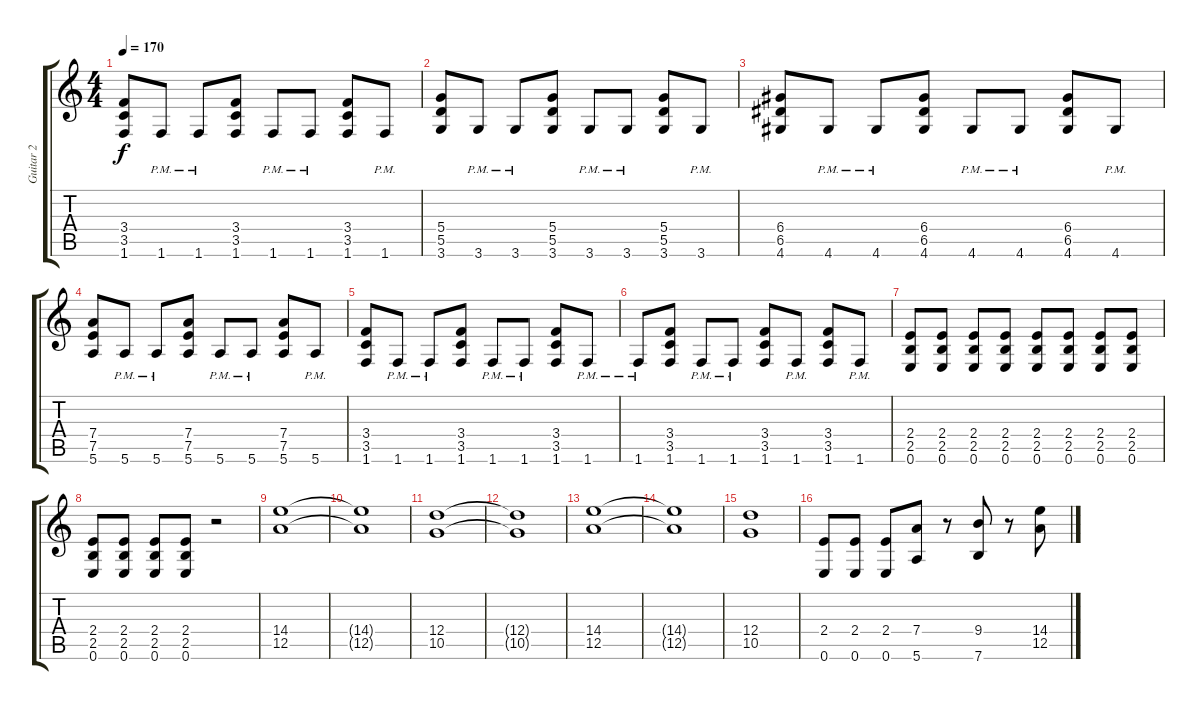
\track ("Guitar 2" "Guitar 2") {instrument distortionguitar}
\staff {score tabs}
\tuning (E4 B3 G3 D3 A2 E2) {hide}
\ts (4 4)
\tempo 170
\clef g2
\ks c
(3.4 3.5 1.6).8{dy f} 1.6{pm}.8 1.6{pm}.8 (3.4 3.5 1.6).8 1.6{pm}.8 1.6{pm}.8 (3.4 3.5 1.6).8 1.6{pm}.8 |
(5.4 5.5 3.6).8 3.6{pm}.8 3.6{pm}.8 (5.4 5.5 3.6).8 3.6{pm}.8 3.6{pm}.8 (5.4 5.5 3.6).8 3.6{pm}.8 |
(6.4 6.5 4.6).8 4.6{pm}.8 4.6{pm}.8 (6.4 6.5 4.6).8 4.6{pm}.8 4.6{pm}.8 (6.4 6.5 4.6).8 4.6{pm}.8 |
(7.4 7.5 5.6).8 5.6{pm}.8 5.6{pm}.8 (7.4 7.5 5.6).8 5.6{pm}.8 5.6{pm}.8 (7.4 7.5 5.6).8 5.6{pm}.8 |
(3.4 3.5 1.6).8 1.6{pm}.8 1.6{pm}.8 (3.4 3.5 1.6).8 1.6{pm}.8 1.6{pm}.8 (3.4 3.5 1.6).8 1.6{pm}.8 |
1.6{pm}.8 (3.4 3.5 1.6).8 1.6{pm}.8 1.6{pm}.8 (3.4 3.5 1.6).8 1.6{pm}.8 (3.4 3.5 1.6).8 1.6{pm}.8 |
(2.4 2.5 0.6).8 (2.4 2.5 0.6).8 (2.4 2.5 0.6).8 (2.4 2.5 0.6).8 (2.4 2.5 0.6).8 (2.4 2.5 0.6).8 (2.4 2.5 0.6).8 (2.4 2.5 0.6).8 |
(2.4 2.5 0.6).8 (2.4 2.5 0.6).8 (2.4 2.5 0.6).8 (2.4 2.5 0.6).8 r.2 |
(14.4 12.5).1 |
(14.4{t} 12.5{t}).1 |
(12.4 10.5).1 |
(12.4{t} 10.5{t}).1 |
(14.4 12.5).1 |
(14.4{t} 12.5{t}).1 |
(12.4 10.5).1 |
(2.4 0.6).8 (2.4 0.6).8 (2.4 0.6).8 (7.4 5.6).8 r.8 (9.4 7.6).8 r.8 (14.4 12.5).8
